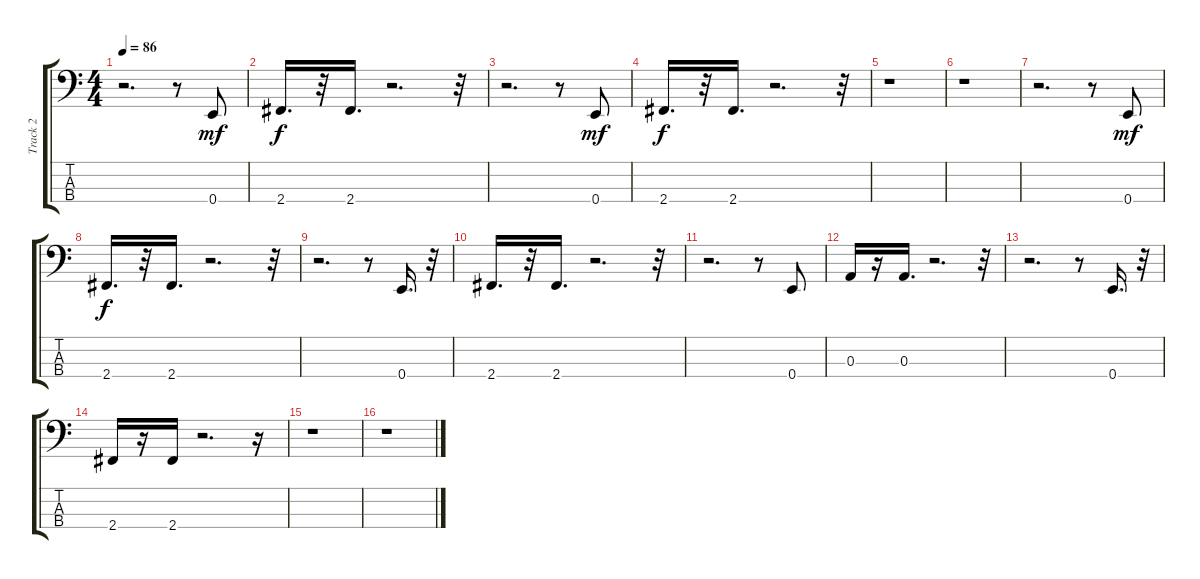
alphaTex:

\track ("Track 2" "Track 2") {instrument fretlessbass}
\staff {score tabs}
\tuning (G2 D2 A1 E1) {hide}
\ts (4 4)
\tempo 86
\clef f4
\ks c
r.2{d dy f} r.8 0.4.8{dy mf} |
2.4.16{d dy f} r.32 2.4.16{d} r.2{d} r.32 |
r.2{d} r.8 0.4.8{dy mf} |
2.4.16{d dy f} r.32 2.4.16{d} r.2{d} r.32 |
r.1 |
r.1 |
r.2{d} r.8 0.4.8{dy mf} |
2.4.16{d dy f} r.32 2.4.16{d} r.2{d} r.32 |
r.2{d} r.8 0.4.16{d} r.32 |
2.4.16{d} r.32 2.4.16{d} r.2{d} r.32 |
r.2{d} r.8 0.4.8 |
0.3.16 r.16 0.3.16{d} r.2{d} r.32 |
r.2{d} r.8 0.4.16{d} r.32 |
2.4.16 r.16 2.4.16 r.2{d} r.16 |
r.1 |
r.1
